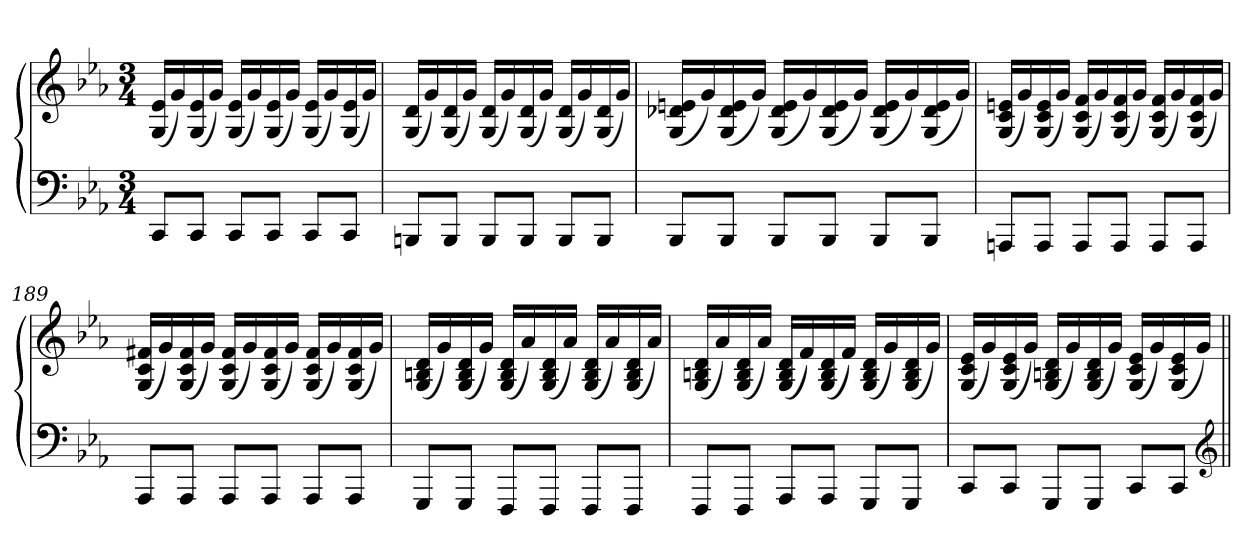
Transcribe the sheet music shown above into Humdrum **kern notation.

**kern	**kern
*part1	*part1
*staff2	*staff1
*clefF4	*clefG2
*k[b-e-a-]	*k[b-e-a-]
*c:	*c:
*M3/4	*M3/4
=	=
8CCL	(16G 16e-LL
.	16g)
8CCJ	(16G 16e-
.	16gJJ)
8CCL	(16G 16e-LL
.	16g)
8CCJ	(16G 16e-
.	16gJJ)
8CCL	(16G 16e-LL
.	16g)
8CCJ	(16G 16e-
.	16gJJ)
=186	=186
8BBBnL	(16G 16dLL
.	16g)
8BBBJ	(16G 16d
.	16gJJ)
8BBBL	(16G 16dLL
.	16g)
8BBBJ	(16G 16d
.	16gJJ)
8BBBL	(16G 16dLL
.	16g)
8BBBJ	(16G 16d
.	16gJJ)
=187	=187
8BBB-L	(16G 16d-X 16enLL
.	16g)
8BBB-J	(16G 16d- 16e
.	16gJJ)
8BBB-L	(16G 16d- 16eLL
.	16g)
8BBB-J	(16G 16d- 16e
.	16gJJ)
8BBB-L	(16G 16d- 16eLL
.	16g)
8BBB-J	(16G 16d- 16e
.	16gJJ)
=188	=188
8AAAnL	(16G 16c 16enLL
.	16g)
8AAAJ	(16G 16c 16e
.	16gJJ)
8AAAL	(16G 16c 16fLL
.	16g)
8AAAJ	(16G 16c 16f
.	16gJJ)
8AAAL	(16G 16c 16fLL
.	16g)
8AAAJ	(16G 16c 16f
.	16gJJ)
=189	=189
8AAA-L	(16G 16c 16f#XLL
.	16g)
8AAA-J	(16G 16c 16f#
.	16gJJ)
8AAA-L	(16G 16c 16f#LL
.	16g)
8AAA-J	(16G 16c 16f#
.	16gJJ)
8AAA-L	(16G 16c 16f#LL
.	16g)
8AAA-J	(16G 16c 16f#
.	16gJJ)
=190	=190
8GGGL	(16G 16Bn 16dLL
.	16g)
8GGGJ	(16G 16B 16d
.	16gJJ)
8FFFL	(16G 16B 16dLL
.	16a-)
8FFFJ	(16G 16B 16d
.	16a-JJ)
8FFFL	(16G 16B 16dLL
.	16a-)
8FFFJ	(16G 16B 16d
.	16a-JJ)
=191	=191
8FFFL	(16G 16Bn 16dLL
.	16a-)
8FFFJ	(16G 16B 16d
.	16a-JJ)
8AAA-L	(16G 16B 16dLL
.	16f)
8AAA-J	(16G 16B 16d
.	16fJJ)
8GGGL	(16G 16B 16dLL
.	16g)
8GGGJ	(16G 16B 16d
.	16gJJ)
=192	=192
8CCL	(16G 16c 16e-LL
.	16g)
8CCJ	(16G 16c 16e-
.	16gJJ)
8GGGL	(16G 16Bn 16dLL
.	16g)
8GGGJ	(16G 16B 16d
.	16gJJ)
8CCL	(16G 16c 16e-LL
.	16g)
8CCJ	(16G 16c 16e-
.	16gJJ)
*clefG2	*
=||	=||
*-	*-
